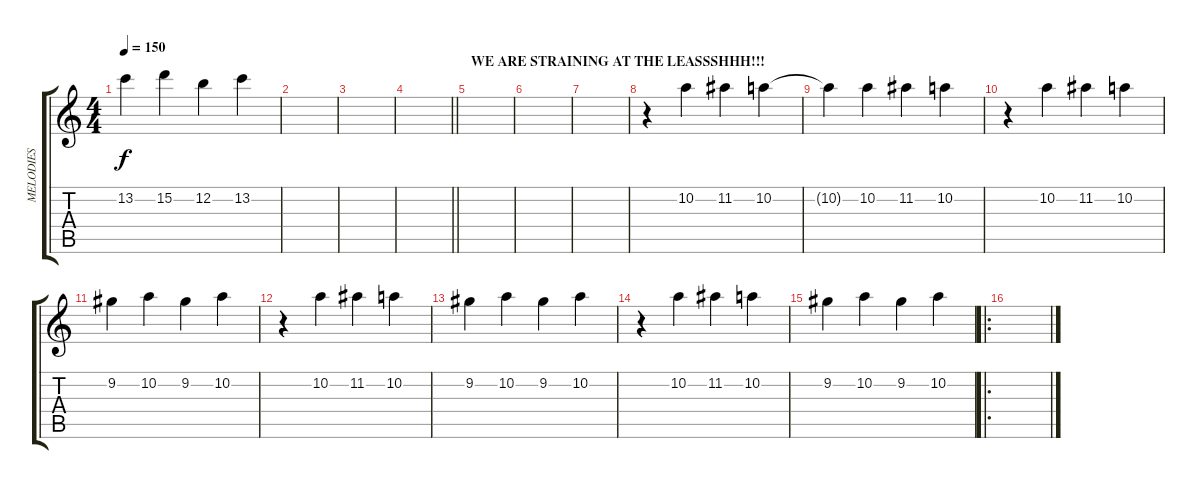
\track ("MELODIES" "MELODIES") {instrument distortionguitar}
\staff {score tabs}
\tuning (E4 B3 G3 D3 A2 E2) {hide}
\ts (4 4)
\tempo 150
\clef g2
\ks c
13.2.4{dy f} 15.2.4 12.2.4 13.2.4 |
|
|
\barLineRight lightlight
|
\section ("" "WE ARE STRAINING AT THE LEASSSHHH!!!")
|
|
|
r.4 10.2.4 11.2.4 10.2.4 |
10.2{t}.4 10.2.4 11.2.4 10.2.4 |
r.4 10.2.4 11.2.4 10.2.4 |
9.2.4 10.2.4 9.2.4 10.2.4 |
r.4 10.2.4 11.2.4 10.2.4 |
9.2.4 10.2.4 9.2.4 10.2.4 |
r.4 10.2.4 11.2.4 10.2.4 |
9.2.4 10.2.4 9.2.4 10.2.4 |
\ro
